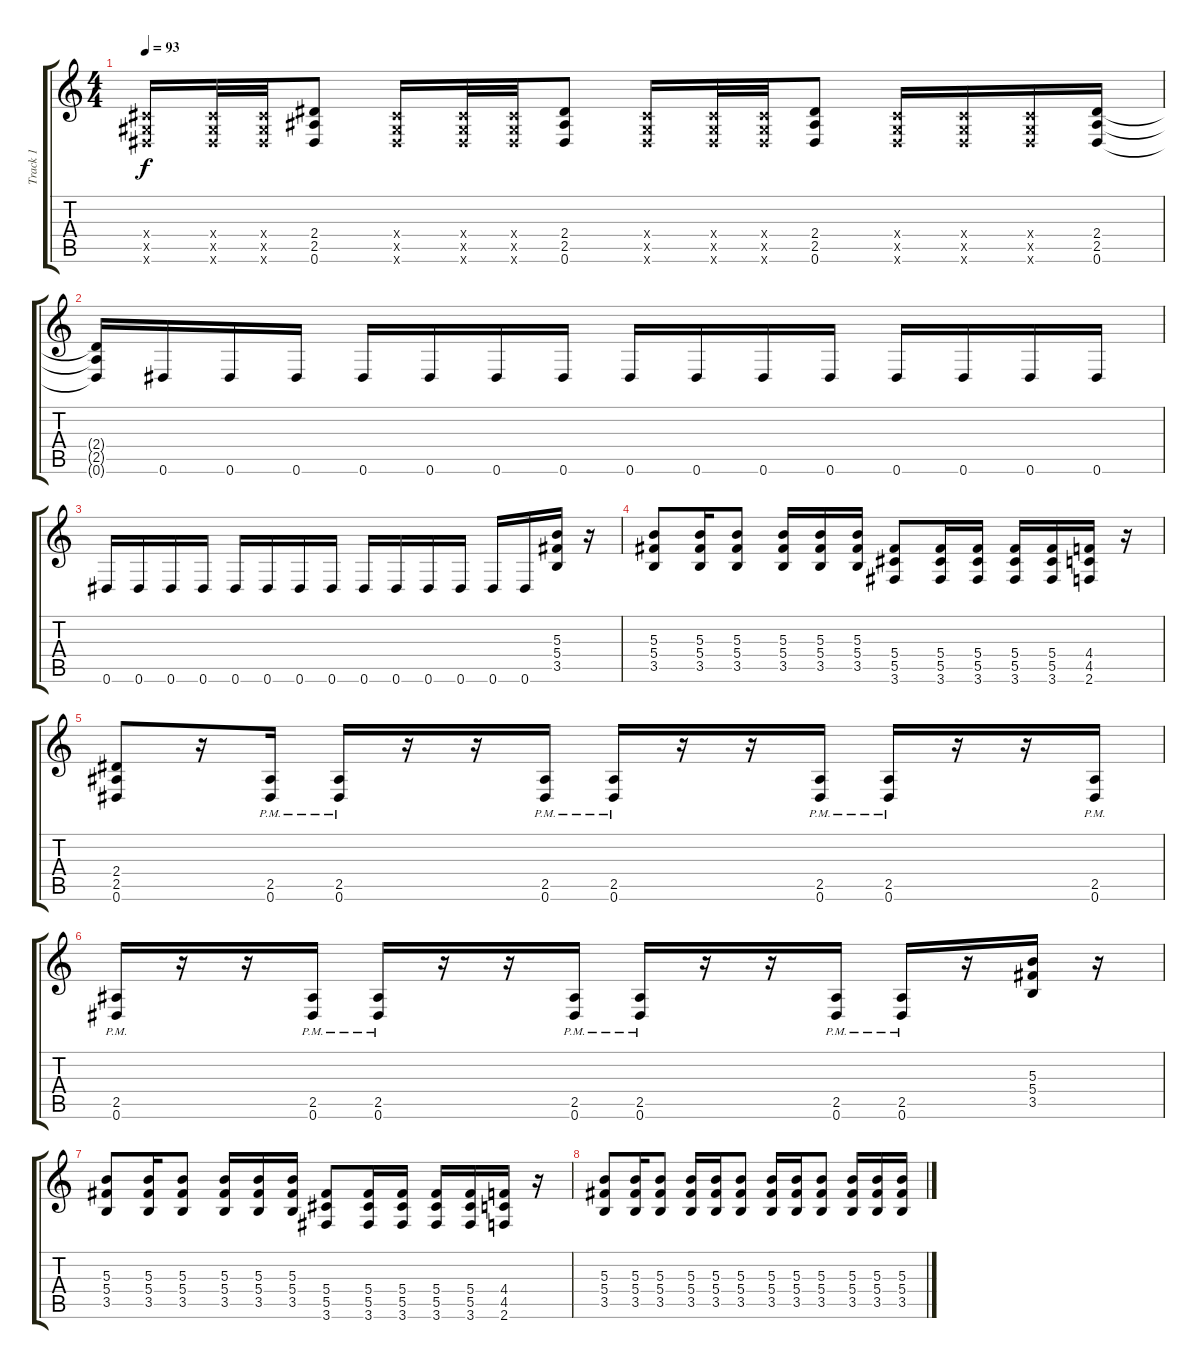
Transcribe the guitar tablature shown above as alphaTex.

\track ("Track 1" "Track 1") {instrument overdrivenguitar}
\staff {score tabs}
\tuning (Eb4 Bb3 Gb3 Db3 Ab2 Eb2) {hide}
\ts (4 4)
\tempo 93
\clef g2
\ks c
(0.4{x} 0.5{x} 0.6{x}).16{dy f} (0.4{x} 0.5{x} 0.6{x}).32 (0.4{x} 0.5{x} 0.6{x}).32 (2.4 2.5 0.6).8 (0.4{x} 0.5{x} 0.6{x}).16 (0.4{x} 0.5{x} 0.6{x}).32 (0.4{x} 0.5{x} 0.6{x}).32 (2.4 2.5 0.6).8 (0.4{x} 0.5{x} 0.6{x}).16 (0.4{x} 0.5{x} 0.6{x}).32 (0.4{x} 0.5{x} 0.6{x}).32 (2.4 2.5 0.6).8 (0.4{x} 0.5{x} 0.6{x}).16 (0.4{x} 0.5{x} 0.6{x}).16 (0.4{x} 0.5{x} 0.6{x}).16 (2.4 2.5 0.6).16 |
(2.4{t} 2.5{t} 0.6{t}).16 0.6.16 0.6.16 0.6.16 0.6.16 0.6.16 0.6.16 0.6.16 0.6.16 0.6.16 0.6.16 0.6.16 0.6.16 0.6.16 0.6.16 0.6.16 |
0.6.16 0.6.16 0.6.16 0.6.16 0.6.16 0.6.16 0.6.16 0.6.16 0.6.16 0.6.16 0.6.16 0.6.16 0.6.16 0.6.16 (5.3 5.4 3.5).16 r.16 |
(5.3 5.4 3.5).8 (5.3 5.4 3.5).16 (5.3 5.4 3.5).8 (5.3 5.4 3.5).16 (5.3 5.4 3.5).16 (5.3 5.4 3.5).16 (5.4 5.5 3.6).8 (5.4 5.5 3.6).16 (5.4 5.5 3.6).16 (5.4 5.5 3.6).16 (5.4 5.5 3.6).16 (4.4 4.5 2.6).16 r.16 |
(2.4 2.5 0.6).8 r.16 (2.5 0.6{pm}).16 (2.5 0.6{pm}).16 r.16 r.16 (2.5 0.6{pm}).16 (2.5 0.6{pm}).16 r.16 r.16 (2.5 0.6{pm}).16 (2.5 0.6{pm}).16 r.16 r.16 (2.5 0.6{pm}).16 |
(2.5 0.6{pm}).16 r.16 r.16 (2.5 0.6{pm}).16 (2.5 0.6{pm}).16 r.16 r.16 (2.5 0.6{pm}).16 (2.5 0.6{pm}).16 r.16 r.16 (2.5 0.6{pm}).16 (2.5 0.6{pm}).16 r.16 (5.3 5.4 3.5).16 r.16 |
(5.3 5.4 3.5).8 (5.3 5.4 3.5).16 (5.3 5.4 3.5).8 (5.3 5.4 3.5).16 (5.3 5.4 3.5).16 (5.3 5.4 3.5).16 (5.4 5.5 3.6).8 (5.4 5.5 3.6).16 (5.4 5.5 3.6).16 (5.4 5.5 3.6).16 (5.4 5.5 3.6).16 (4.4 4.5 2.6).16 r.16 |
(5.3 5.4 3.5).8 (5.3 5.4 3.5).16 (5.3 5.4 3.5).8 (5.3 5.4 3.5).16 (5.3 5.4 3.5).16 (5.3 5.4 3.5).8 (5.3 5.4 3.5).16 (5.3 5.4 3.5).16 (5.3 5.4 3.5).8 (5.3 5.4 3.5).16 (5.3 5.4 3.5).16 (5.3 5.4 3.5).16
